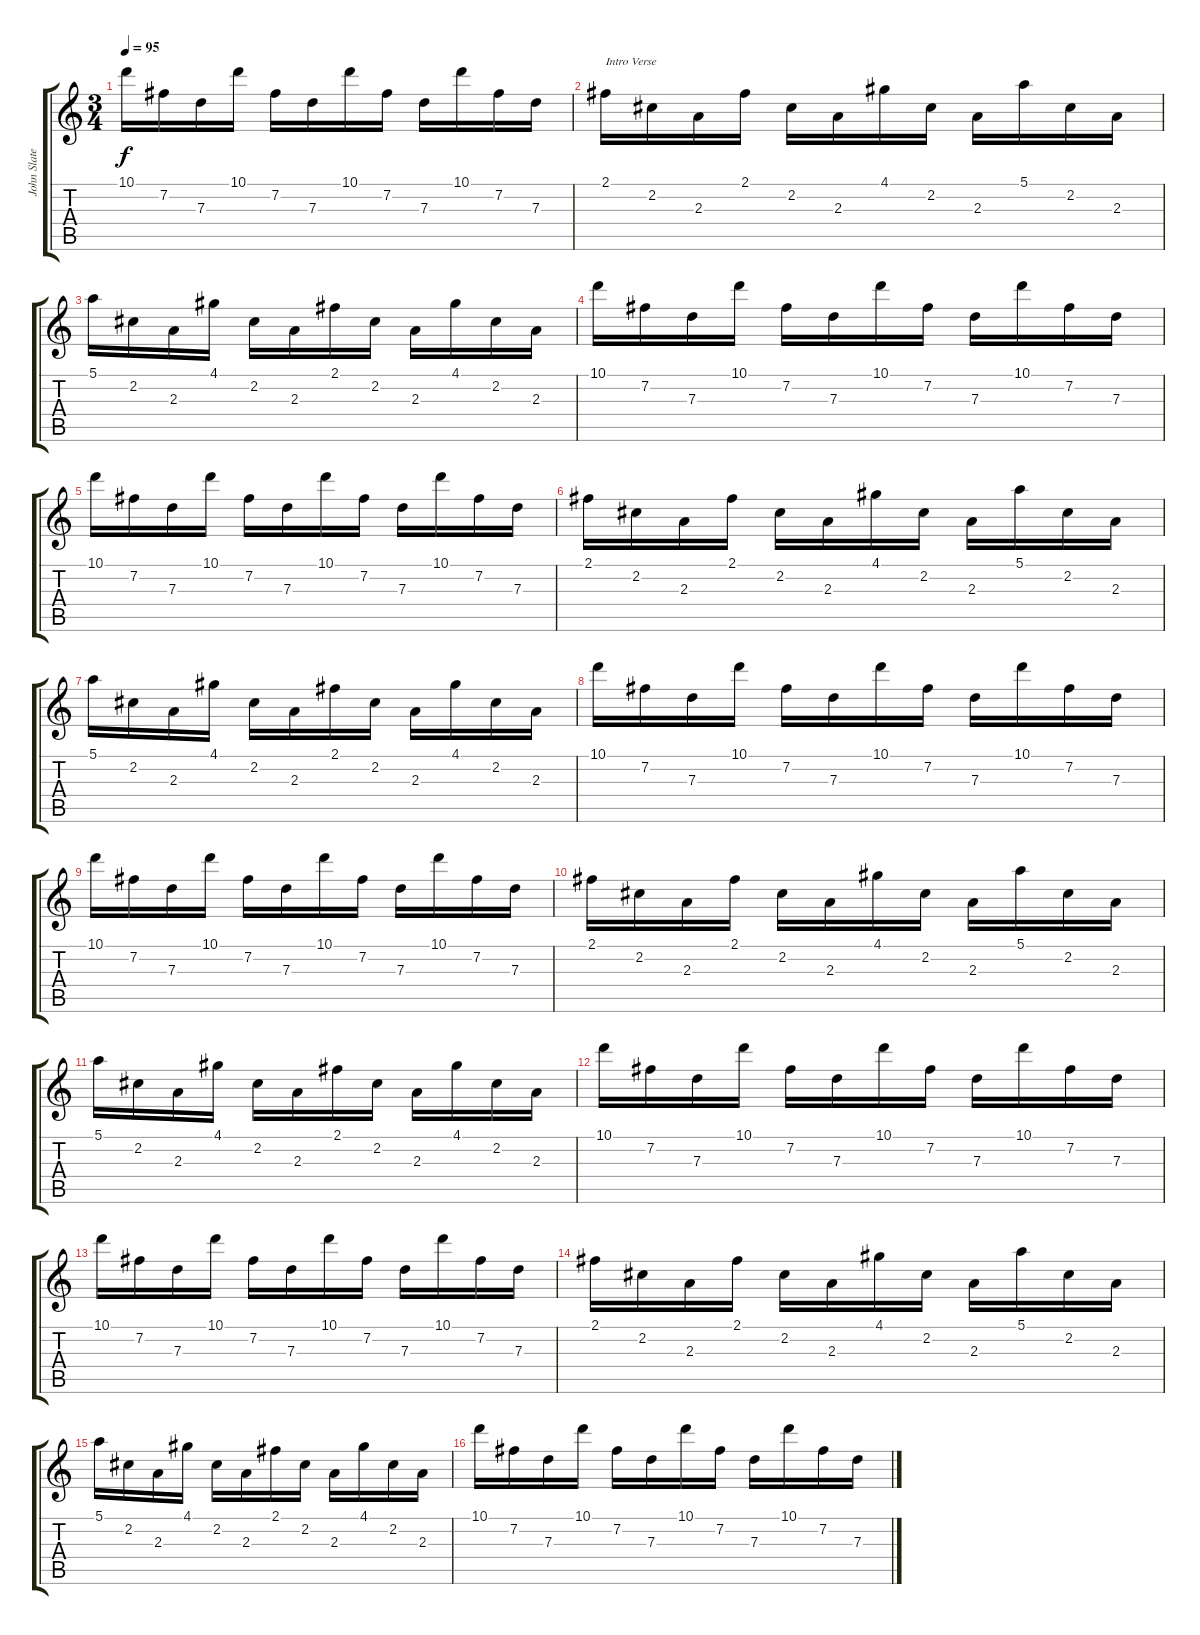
\track ("John Slater" "John Slate") {instrument electricguitarclean}
\staff {score tabs}
\tuning (E4 B3 G3 D3 A2 D2) {hide}
\ts (3 4)
\tempo 95
\clef g2
\ks c
10.1.16{dy f} 7.2.16 7.3.16 10.1.16 7.2.16 7.3.16 10.1.16 7.2.16 7.3.16 10.1.16 7.2.16 7.3.16 |
2.1.16{txt "Intro Verse"} 2.2.16 2.3.16 2.1.16 2.2.16 2.3.16 4.1.16 2.2.16 2.3.16 5.1.16 2.2.16 2.3.16 |
5.1.16 2.2.16 2.3.16 4.1.16 2.2.16 2.3.16 2.1.16 2.2.16 2.3.16 4.1.16 2.2.16 2.3.16 |
10.1.16 7.2.16 7.3.16 10.1.16 7.2.16 7.3.16 10.1.16 7.2.16 7.3.16 10.1.16 7.2.16 7.3.16 |
10.1.16 7.2.16 7.3.16 10.1.16 7.2.16 7.3.16 10.1.16 7.2.16 7.3.16 10.1.16 7.2.16 7.3.16 |
2.1.16 2.2.16 2.3.16 2.1.16 2.2.16 2.3.16 4.1.16 2.2.16 2.3.16 5.1.16 2.2.16 2.3.16 |
5.1.16 2.2.16 2.3.16 4.1.16 2.2.16 2.3.16 2.1.16 2.2.16 2.3.16 4.1.16 2.2.16 2.3.16 |
10.1.16 7.2.16 7.3.16 10.1.16 7.2.16 7.3.16 10.1.16 7.2.16 7.3.16 10.1.16 7.2.16 7.3.16 |
10.1.16 7.2.16 7.3.16 10.1.16 7.2.16 7.3.16 10.1.16 7.2.16 7.3.16 10.1.16 7.2.16 7.3.16 |
2.1.16 2.2.16 2.3.16 2.1.16 2.2.16 2.3.16 4.1.16 2.2.16 2.3.16 5.1.16 2.2.16 2.3.16 |
5.1.16 2.2.16 2.3.16 4.1.16 2.2.16 2.3.16 2.1.16 2.2.16 2.3.16 4.1.16 2.2.16 2.3.16 |
10.1.16 7.2.16 7.3.16 10.1.16 7.2.16 7.3.16 10.1.16 7.2.16 7.3.16 10.1.16 7.2.16 7.3.16 |
10.1.16 7.2.16 7.3.16 10.1.16 7.2.16 7.3.16 10.1.16 7.2.16 7.3.16 10.1.16 7.2.16 7.3.16 |
2.1.16 2.2.16 2.3.16 2.1.16 2.2.16 2.3.16 4.1.16 2.2.16 2.3.16 5.1.16 2.2.16 2.3.16 |
5.1.16 2.2.16 2.3.16 4.1.16 2.2.16 2.3.16 2.1.16 2.2.16 2.3.16 4.1.16 2.2.16 2.3.16 |
10.1.16 7.2.16 7.3.16 10.1.16 7.2.16 7.3.16 10.1.16 7.2.16 7.3.16 10.1.16 7.2.16 7.3.16
